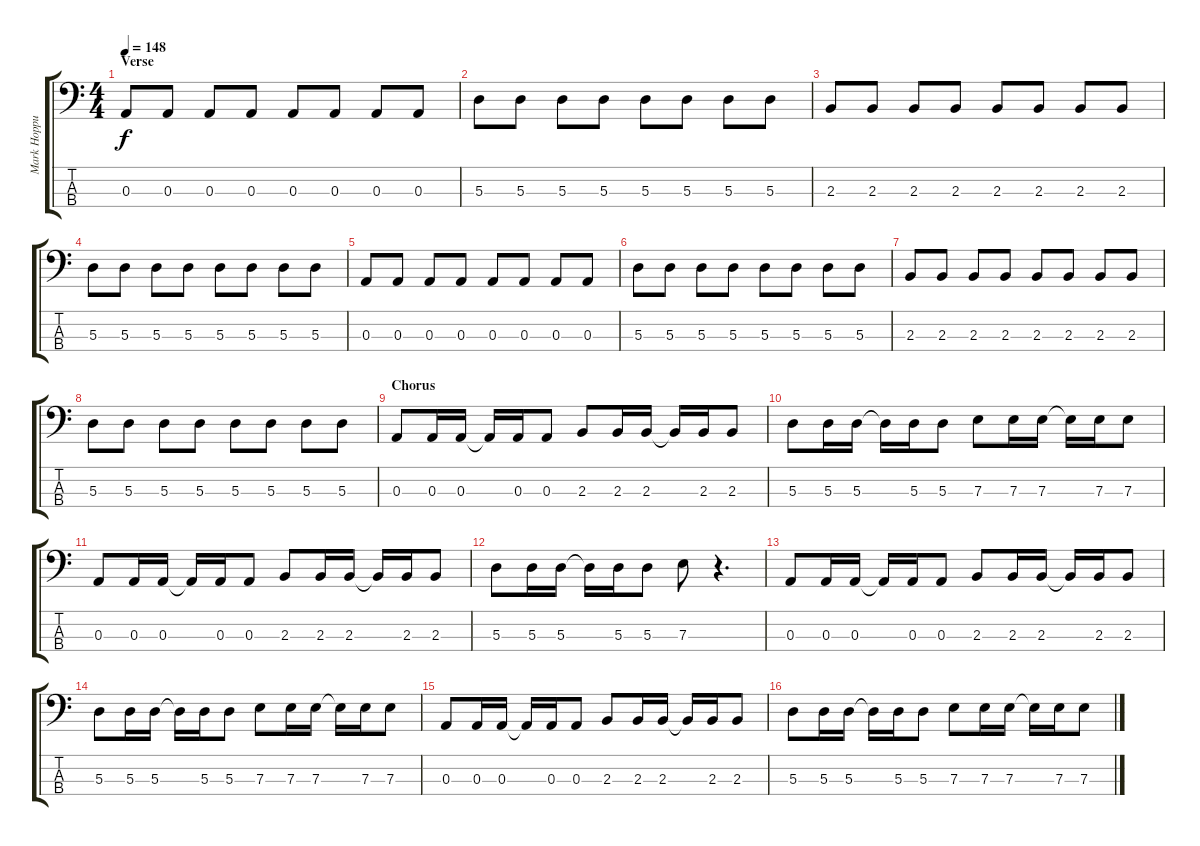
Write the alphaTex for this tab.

\track ("Mark Hoppus - Bass" "Mark Hoppu") {instrument slapbass2}
\staff {score tabs}
\tuning (G2 D2 A1 E1) {hide}
\ts (4 4)
\section ("" "Verse")
\tempo 148
\clef f4
\ks c
0.3.8{dy f} 0.3.8 0.3.8 0.3.8 0.3.8 0.3.8 0.3.8 0.3.8 |
5.3.8 5.3.8 5.3.8 5.3.8 5.3.8 5.3.8 5.3.8 5.3.8 |
2.3.8 2.3.8 2.3.8 2.3.8 2.3.8 2.3.8 2.3.8 2.3.8 |
5.3.8 5.3.8 5.3.8 5.3.8 5.3.8 5.3.8 5.3.8 5.3.8 |
0.3.8 0.3.8 0.3.8 0.3.8 0.3.8 0.3.8 0.3.8 0.3.8 |
5.3.8 5.3.8 5.3.8 5.3.8 5.3.8 5.3.8 5.3.8 5.3.8 |
2.3.8 2.3.8 2.3.8 2.3.8 2.3.8 2.3.8 2.3.8 2.3.8 |
5.3.8 5.3.8 5.3.8 5.3.8 5.3.8 5.3.8 5.3.8 5.3.8 |
\section ("" "Chorus")
0.3.8 0.3.16 0.3.16 0.3{t}.16 0.3.16 0.3.8 2.3.8 2.3.16 2.3.16 2.3{t}.16 2.3.16 2.3.8 |
5.3.8 5.3.16 5.3.16 5.3{t}.16 5.3.16 5.3.8 7.3.8 7.3.16 7.3.16 7.3{t}.16 7.3.16 7.3.8 |
0.3.8 0.3.16 0.3.16 0.3{t}.16 0.3.16 0.3.8 2.3.8 2.3.16 2.3.16 2.3{t}.16 2.3.16 2.3.8 |
5.3.8 5.3.16 5.3.16 5.3{t}.16 5.3.16 5.3.8 7.3.8 r.4{d} |
0.3.8 0.3.16 0.3.16 0.3{t}.16 0.3.16 0.3.8 2.3.8 2.3.16 2.3.16 2.3{t}.16 2.3.16 2.3.8 |
5.3.8 5.3.16 5.3.16 5.3{t}.16 5.3.16 5.3.8 7.3.8 7.3.16 7.3.16 7.3{t}.16 7.3.16 7.3.8 |
0.3.8 0.3.16 0.3.16 0.3{t}.16 0.3.16 0.3.8 2.3.8 2.3.16 2.3.16 2.3{t}.16 2.3.16 2.3.8 |
5.3.8 5.3.16 5.3.16 5.3{t}.16 5.3.16 5.3.8 7.3.8 7.3.16 7.3.16 7.3{t}.16 7.3.16 7.3.8
